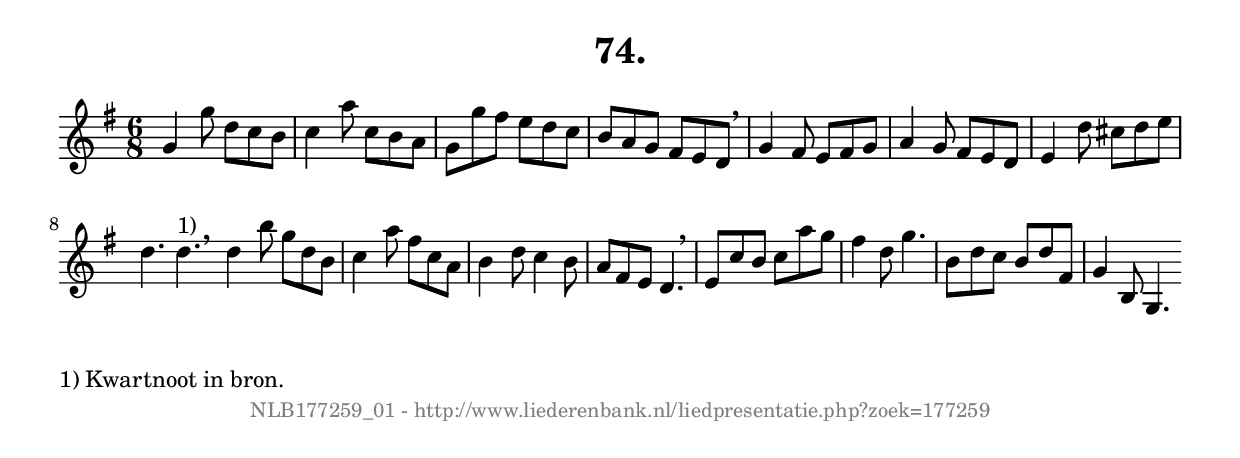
%
% produced by wce2krn 1.64 (7 June 2014)
%
\version"2.16"
#(append! paper-alist '(("long" . (cons (* 210 mm) (* 2000 mm)))))
#(set-default-paper-size "long")
sb = {\breathe}
mBreak = {\breathe }
bBreak = {\breathe }
x = {\once\override NoteHead #'style = #'cross }
gl=\glissando
itime={\override Staff.TimeSignature #'stencil = ##f }
ficta = {\once\set suggestAccidentals = ##t}
fine = {\once\override Score.RehearsalMark #'self-alignment-X = #1 \mark \markup {\italic{Fine}}}
dc = {\once\override Score.RehearsalMark #'self-alignment-X = #1 \mark \markup {\italic{D.C.}}}
dcf = {\once\override Score.RehearsalMark #'self-alignment-X = #1 \mark \markup {\italic{D.C. al Fine}}}
dcc = {\once\override Score.RehearsalMark #'self-alignment-X = #1 \mark \markup {\italic{D.C. al Coda}}}
ds = {\once\override Score.RehearsalMark #'self-alignment-X = #1 \mark \markup {\italic{D.S.}}}
dsf = {\once\override Score.RehearsalMark #'self-alignment-X = #1 \mark \markup {\italic{D.S. al Fine}}}
dsc = {\once\override Score.RehearsalMark #'self-alignment-X = #1 \mark \markup {\italic{D.S. al Coda}}}
pv = {\set Score.repeatCommands = #'((volta "1"))}
sv = {\set Score.repeatCommands = #'((volta "2"))}
tv = {\set Score.repeatCommands = #'((volta "3"))}
qv = {\set Score.repeatCommands = #'((volta "4"))}
xv = {\set Score.repeatCommands = #'((volta #f))}
\header{ tagline = ""
title = "74."
}
\score {{
\key g \major
\relative g'
{
\set melismaBusyProperties = #'()
\time 6/8
\tempo 4=120
\override Score.MetronomeMark #'transparent = ##t
\override Score.RehearsalMark #'break-visibility = #(vector #t #t #f)
g4 g'8 d c b c4 a'8 c, b a g g' fis e d c b a g fis e d \sb g4 fis8 e fis g a4 g8 fis e d e4 d'8 cis d e d4. d^"1)" \bar ":|:" \bBreak
d4 b'8 g d b c4 a'8 fis c a b4 d8 c4 b8 a fis e d4. \sb e8 c' b c a' g fis4 d8 g4. b,8 d c b d fis, g4 b,8 g4. \bar ":|"
 }}
 \midi { }
 \layout {
            indent = 0.0\cm
}
}
\markup { \wordwrap-string #" 
1) Kwartnoot in bron.
"}
\markup { \vspace #0 } \markup { \with-color #grey \fill-line { \center-column { \smaller "NLB177259_01 - http://www.liederenbank.nl/liedpresentatie.php?zoek=177259" } } }
